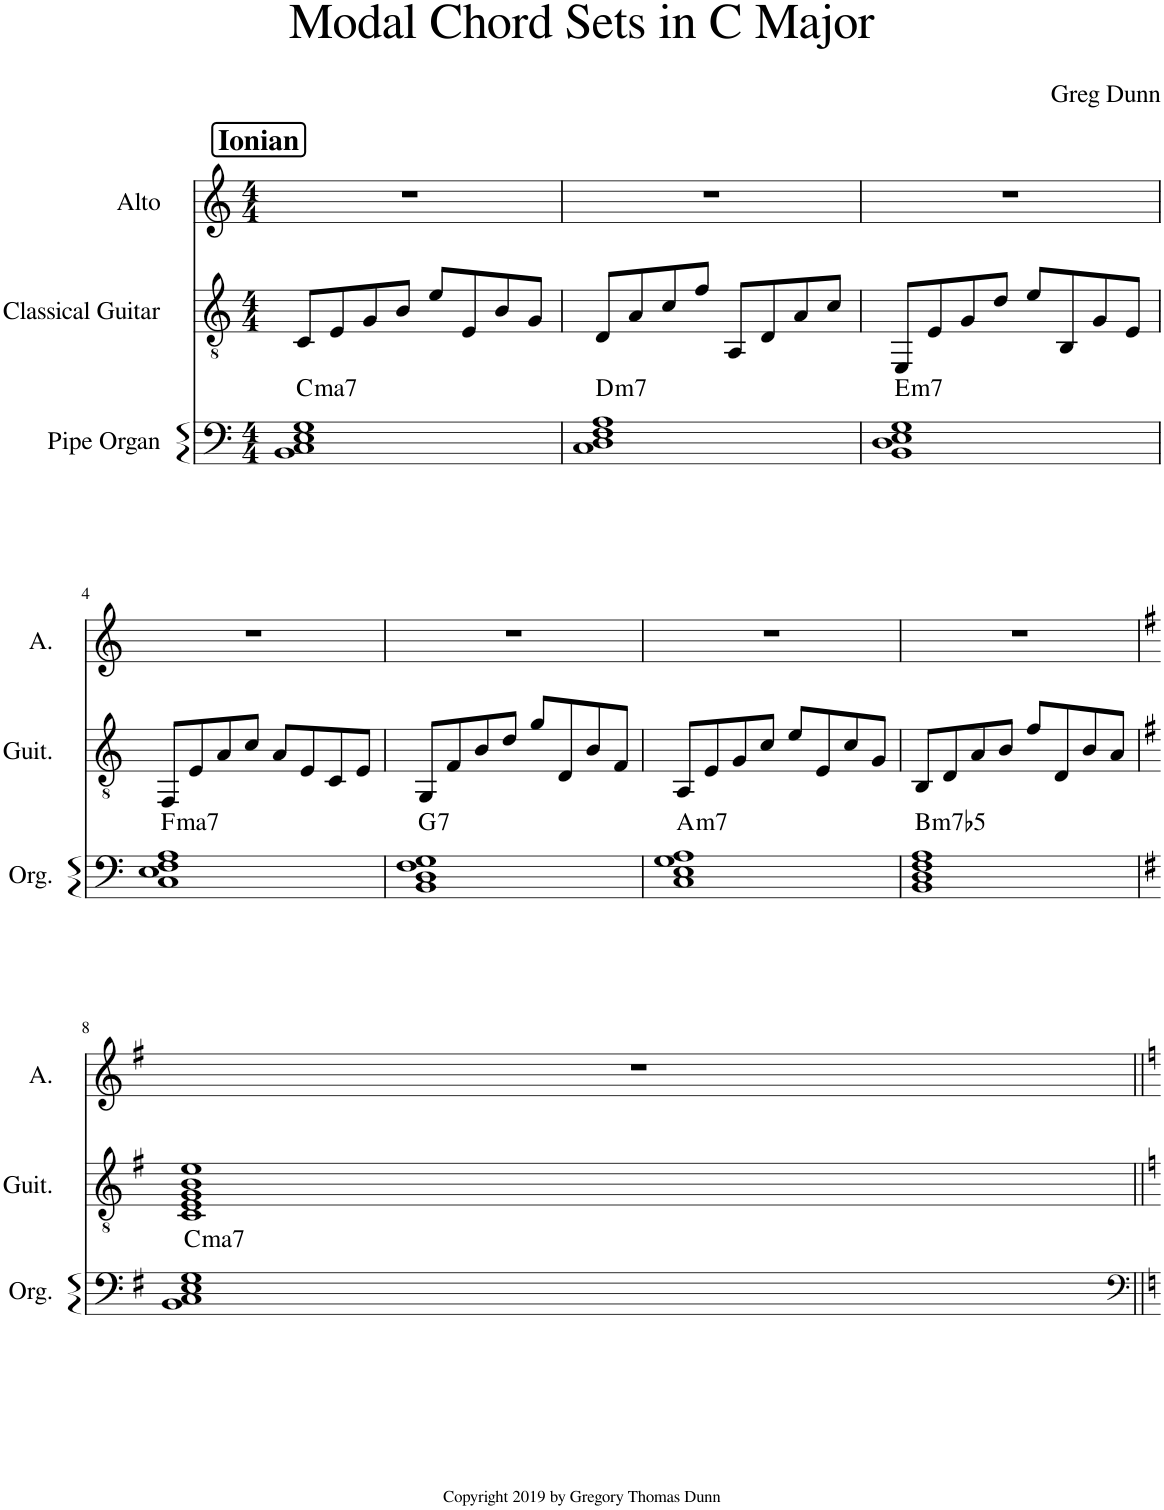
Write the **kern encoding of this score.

**kern	**harte	**kern	**kern
*part3	*part3	*part2	*part1
*staff3	*	*staff2	*staff1
*I"Pipe Organ	*	*I"Classical Guitar	*I"Alto
*I'Org.	*	*I'Guit.	*I'A.
*clefF4	*	*clefGv2	*clefG2
*k[]	*	*k[]	*k[]
*M4/4	*	*M4/4	*M4/4
!!LO:REH:place=s1:a:B:cj:fs=14:t=Ionian
=1	=1	=1	=1
!	!LO:H:kt=ma7	!	!
1BB 1C 1E 1G	C:maj7	8C/L	1r
.	.	8E/	.
.	.	8G/	.
.	.	8B/J	.
.	.	8e/L	.
.	.	8E/	.
.	.	8B/	.
.	.	8G/J	.
=2	=2	=2	=2
!	!LO:H:kt=m7	!	!
1C 1D 1F 1A	D:min7	8D/L	1r
.	.	8A/	.
.	.	8c/	.
.	.	8f/J	.
.	.	8AA/L	.
.	.	8D/	.
.	.	8A/	.
.	.	8c/J	.
=3	=3	=3	=3
!	!LO:H:kt=m7	!	!
1BB 1D 1E 1G	E:min7	8EE/L	1r
.	.	8E/	.
.	.	8G/	.
.	.	8d/J	.
.	.	8e/L	.
.	.	8BB/	.
.	.	8G/	.
.	.	8E/J	.
!!LO:LB:g=z
=4	=4	=4	=4
!	!LO:H:kt=ma7	!	!
1C 1E 1F 1A	F:maj7	8FF/L	1r
.	.	8E/	.
.	.	8A/	.
.	.	8c/J	.
.	.	8A/L	.
.	.	8E/	.
.	.	8C/	.
.	.	8E/J	.
=5	=5	=5	=5
!	!LO:H:kt=7	!	!
1BB 1D 1F 1G	G:7	8GG/L	1r
.	.	8F/	.
.	.	8B/	.
.	.	8d/J	.
.	.	8g/L	.
.	.	8D/	.
.	.	8B/	.
.	.	8F/J	.
=6	=6	=6	=6
!	!LO:H:kt=m7	!	!
1C 1E 1G 1A	A:min7	8AA/L	1r
.	.	8E/	.
.	.	8G/	.
.	.	8c/J	.
.	.	8e/L	.
.	.	8E/	.
.	.	8c/	.
.	.	8G/J	.
=7	=7	=7	=7
!	!LO:H:kt=m7b5	!	!
1BB 1D 1F 1A	B:hdim7	8BB/L	1r
.	.	8D/	.
.	.	8A/	.
.	.	8B/J	.
.	.	8f/L	.
.	.	8D/	.
.	.	8B/	.
.	.	8A/J	.
!!LO:LB:g=z
=8	=8	=8	=8
*k[f#]	*	*k[f#]	*k[f#]
!	!LO:H:kt=ma7	!	!
1BB 1C 1E 1G	C:maj7	1C 1E 1G 1B 1e	1r
=||	=||	=||	=||
*-	*-	*-	*-
